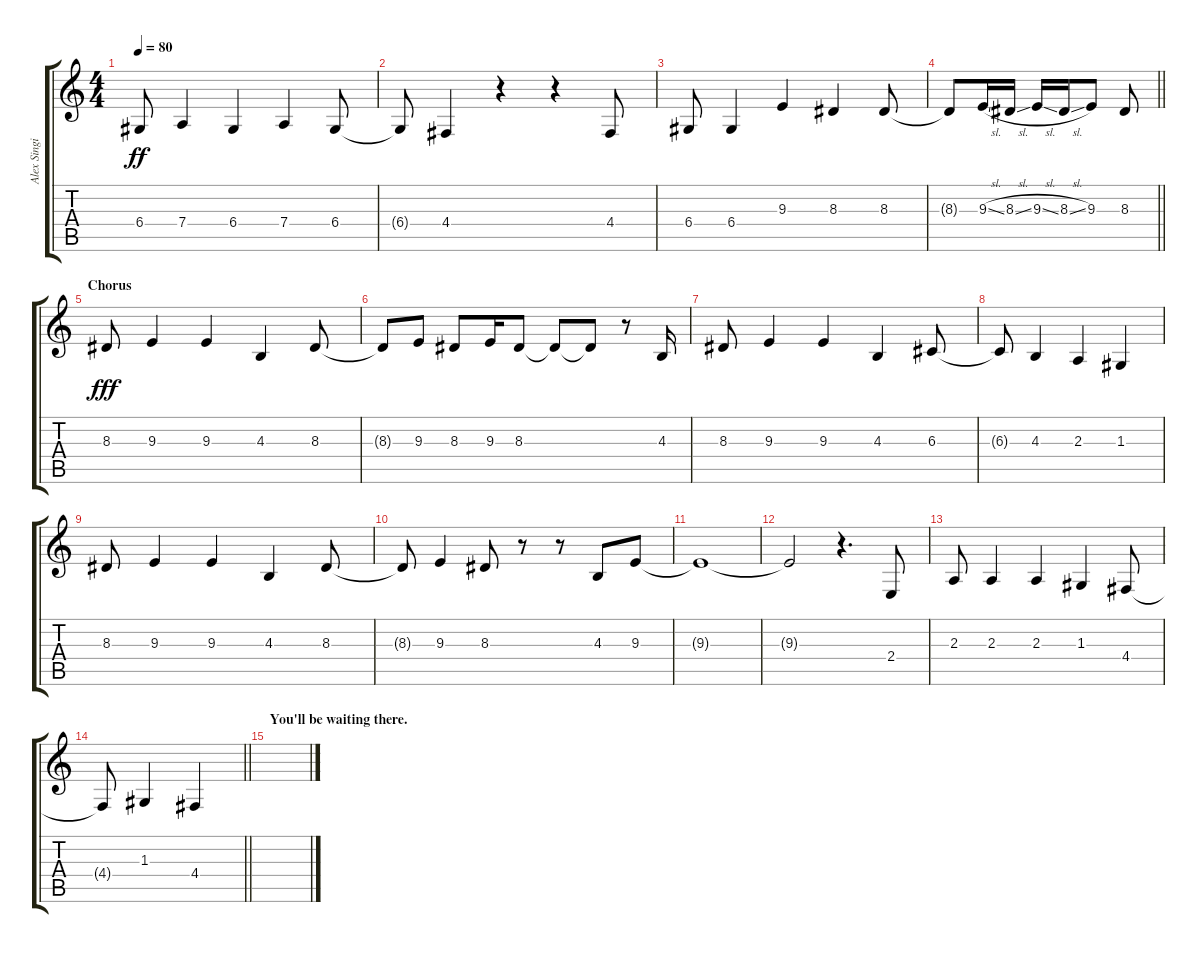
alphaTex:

\track ("Alex Singing" "Alex Singi") {instrument lead1square}
\staff {score tabs}
\tuning (E4 B3 G3 D3 A2 E2) {hide}
\ts (4 4)
\tempo 80
\clef g2
\ks c
6.4.8{dy ff} 7.4.4 6.4.4 7.4.4 6.4.8 |
6.4{t}.8 4.4.4 r.4 r.4 4.4.8 |
6.4.8 6.4.4 9.3.4 8.3.4 8.3.8 |
\barLineRight lightlight
8.3{t}.8 9.3{sl}.16 8.3{sl}.16 9.3{sl}.16 8.3{sl}.16 9.3.8 8.3.8 |
\section ("" "Chorus")
8.3.8{dy fff} 9.3.4 9.3.4 4.3.4 8.3.8 |
8.3{t}.8 9.3.8 8.3.8 9.3.16 8.3.8 8.3{t}.8 8.3{t}.8 r.8 4.3.16 |
8.3.8 9.3.4 9.3.4 4.3.4 6.3.8 |
6.3{t}.8 4.3.4 2.3.4 1.3.4 |
8.3.8 9.3.4 9.3.4 4.3.4 8.3.8 |
8.3{t}.8 9.3.4 8.3.8 r.8 r.8 4.3.8 9.3.8 |
9.3{t}.1 |
9.3{t}.2 r.4{d} 2.4.8 |
2.3.8 2.3.4 2.3.4 1.3.4 4.4.8 |
\barLineRight lightlight
4.4{t}.8 1.3.4 4.4.4 |
\section ("" "You'll be waiting there.")
